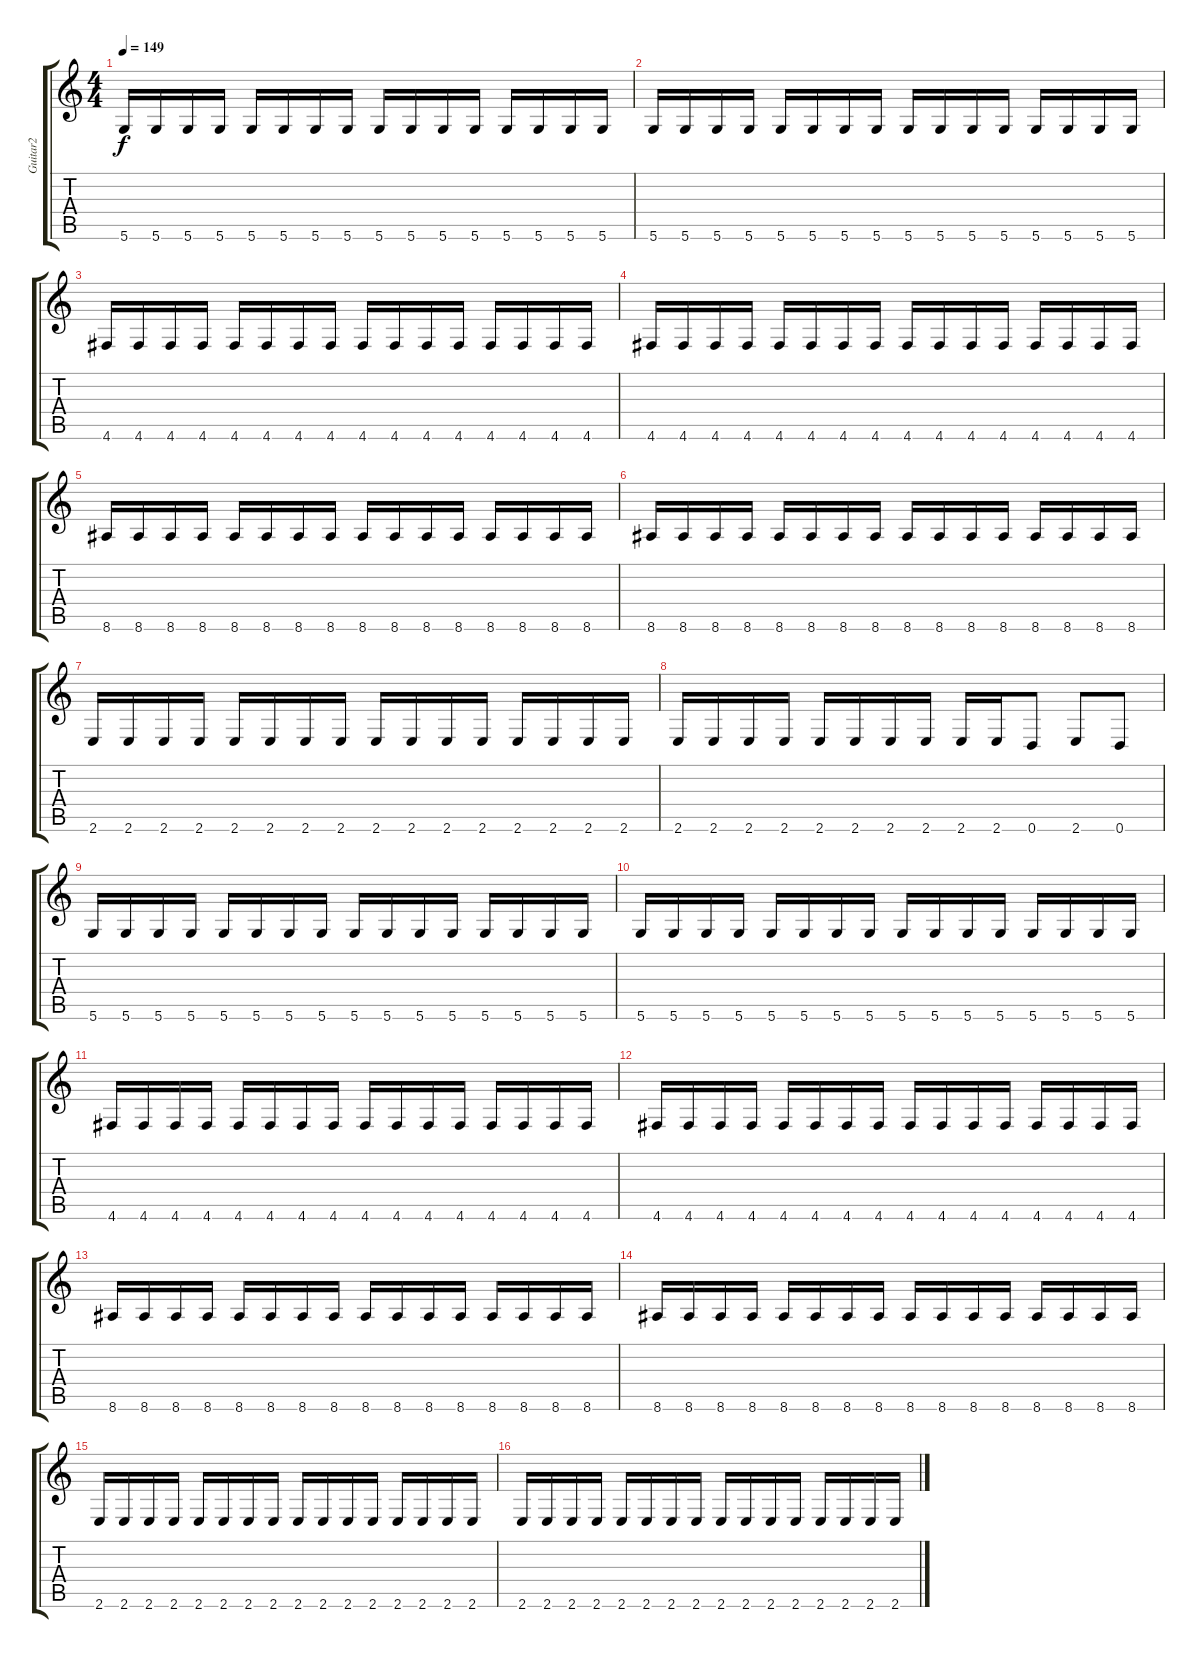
\track ("Guitar2" "Guitar2") {instrument overdrivenguitar}
\staff {score tabs}
\tuning (E4 B3 G3 D3 A2 D2) {hide}
\ts (4 4)
\tempo 149
\clef g2
\ks c
5.6.16{dy f} 5.6.16 5.6.16 5.6.16 5.6.16 5.6.16 5.6.16 5.6.16 5.6.16 5.6.16 5.6.16 5.6.16 5.6.16 5.6.16 5.6.16 5.6.16 |
5.6.16 5.6.16 5.6.16 5.6.16 5.6.16 5.6.16 5.6.16 5.6.16 5.6.16 5.6.16 5.6.16 5.6.16 5.6.16 5.6.16 5.6.16 5.6.16 |
4.6.16 4.6.16 4.6.16 4.6.16 4.6.16 4.6.16 4.6.16 4.6.16 4.6.16 4.6.16 4.6.16 4.6.16 4.6.16 4.6.16 4.6.16 4.6.16 |
4.6.16 4.6.16 4.6.16 4.6.16 4.6.16 4.6.16 4.6.16 4.6.16 4.6.16 4.6.16 4.6.16 4.6.16 4.6.16 4.6.16 4.6.16 4.6.16 |
8.6.16 8.6.16 8.6.16 8.6.16 8.6.16 8.6.16 8.6.16 8.6.16 8.6.16 8.6.16 8.6.16 8.6.16 8.6.16 8.6.16 8.6.16 8.6.16 |
8.6.16 8.6.16 8.6.16 8.6.16 8.6.16 8.6.16 8.6.16 8.6.16 8.6.16 8.6.16 8.6.16 8.6.16 8.6.16 8.6.16 8.6.16 8.6.16 |
2.6.16 2.6.16 2.6.16 2.6.16 2.6.16 2.6.16 2.6.16 2.6.16 2.6.16 2.6.16 2.6.16 2.6.16 2.6.16 2.6.16 2.6.16 2.6.16 |
2.6.16 2.6.16 2.6.16 2.6.16 2.6.16 2.6.16 2.6.16 2.6.16 2.6.16 2.6.16 0.6.8 2.6.8 0.6.8 |
5.6.16 5.6.16 5.6.16 5.6.16 5.6.16 5.6.16 5.6.16 5.6.16 5.6.16 5.6.16 5.6.16 5.6.16 5.6.16 5.6.16 5.6.16 5.6.16 |
5.6.16 5.6.16 5.6.16 5.6.16 5.6.16 5.6.16 5.6.16 5.6.16 5.6.16 5.6.16 5.6.16 5.6.16 5.6.16 5.6.16 5.6.16 5.6.16 |
4.6.16 4.6.16 4.6.16 4.6.16 4.6.16 4.6.16 4.6.16 4.6.16 4.6.16 4.6.16 4.6.16 4.6.16 4.6.16 4.6.16 4.6.16 4.6.16 |
4.6.16 4.6.16 4.6.16 4.6.16 4.6.16 4.6.16 4.6.16 4.6.16 4.6.16 4.6.16 4.6.16 4.6.16 4.6.16 4.6.16 4.6.16 4.6.16 |
8.6.16 8.6.16 8.6.16 8.6.16 8.6.16 8.6.16 8.6.16 8.6.16 8.6.16 8.6.16 8.6.16 8.6.16 8.6.16 8.6.16 8.6.16 8.6.16 |
8.6.16 8.6.16 8.6.16 8.6.16 8.6.16 8.6.16 8.6.16 8.6.16 8.6.16 8.6.16 8.6.16 8.6.16 8.6.16 8.6.16 8.6.16 8.6.16 |
2.6.16 2.6.16 2.6.16 2.6.16 2.6.16 2.6.16 2.6.16 2.6.16 2.6.16 2.6.16 2.6.16 2.6.16 2.6.16 2.6.16 2.6.16 2.6.16 |
2.6.16 2.6.16 2.6.16 2.6.16 2.6.16 2.6.16 2.6.16 2.6.16 2.6.16 2.6.16 2.6.16 2.6.16 2.6.16 2.6.16 2.6.16 2.6.16
